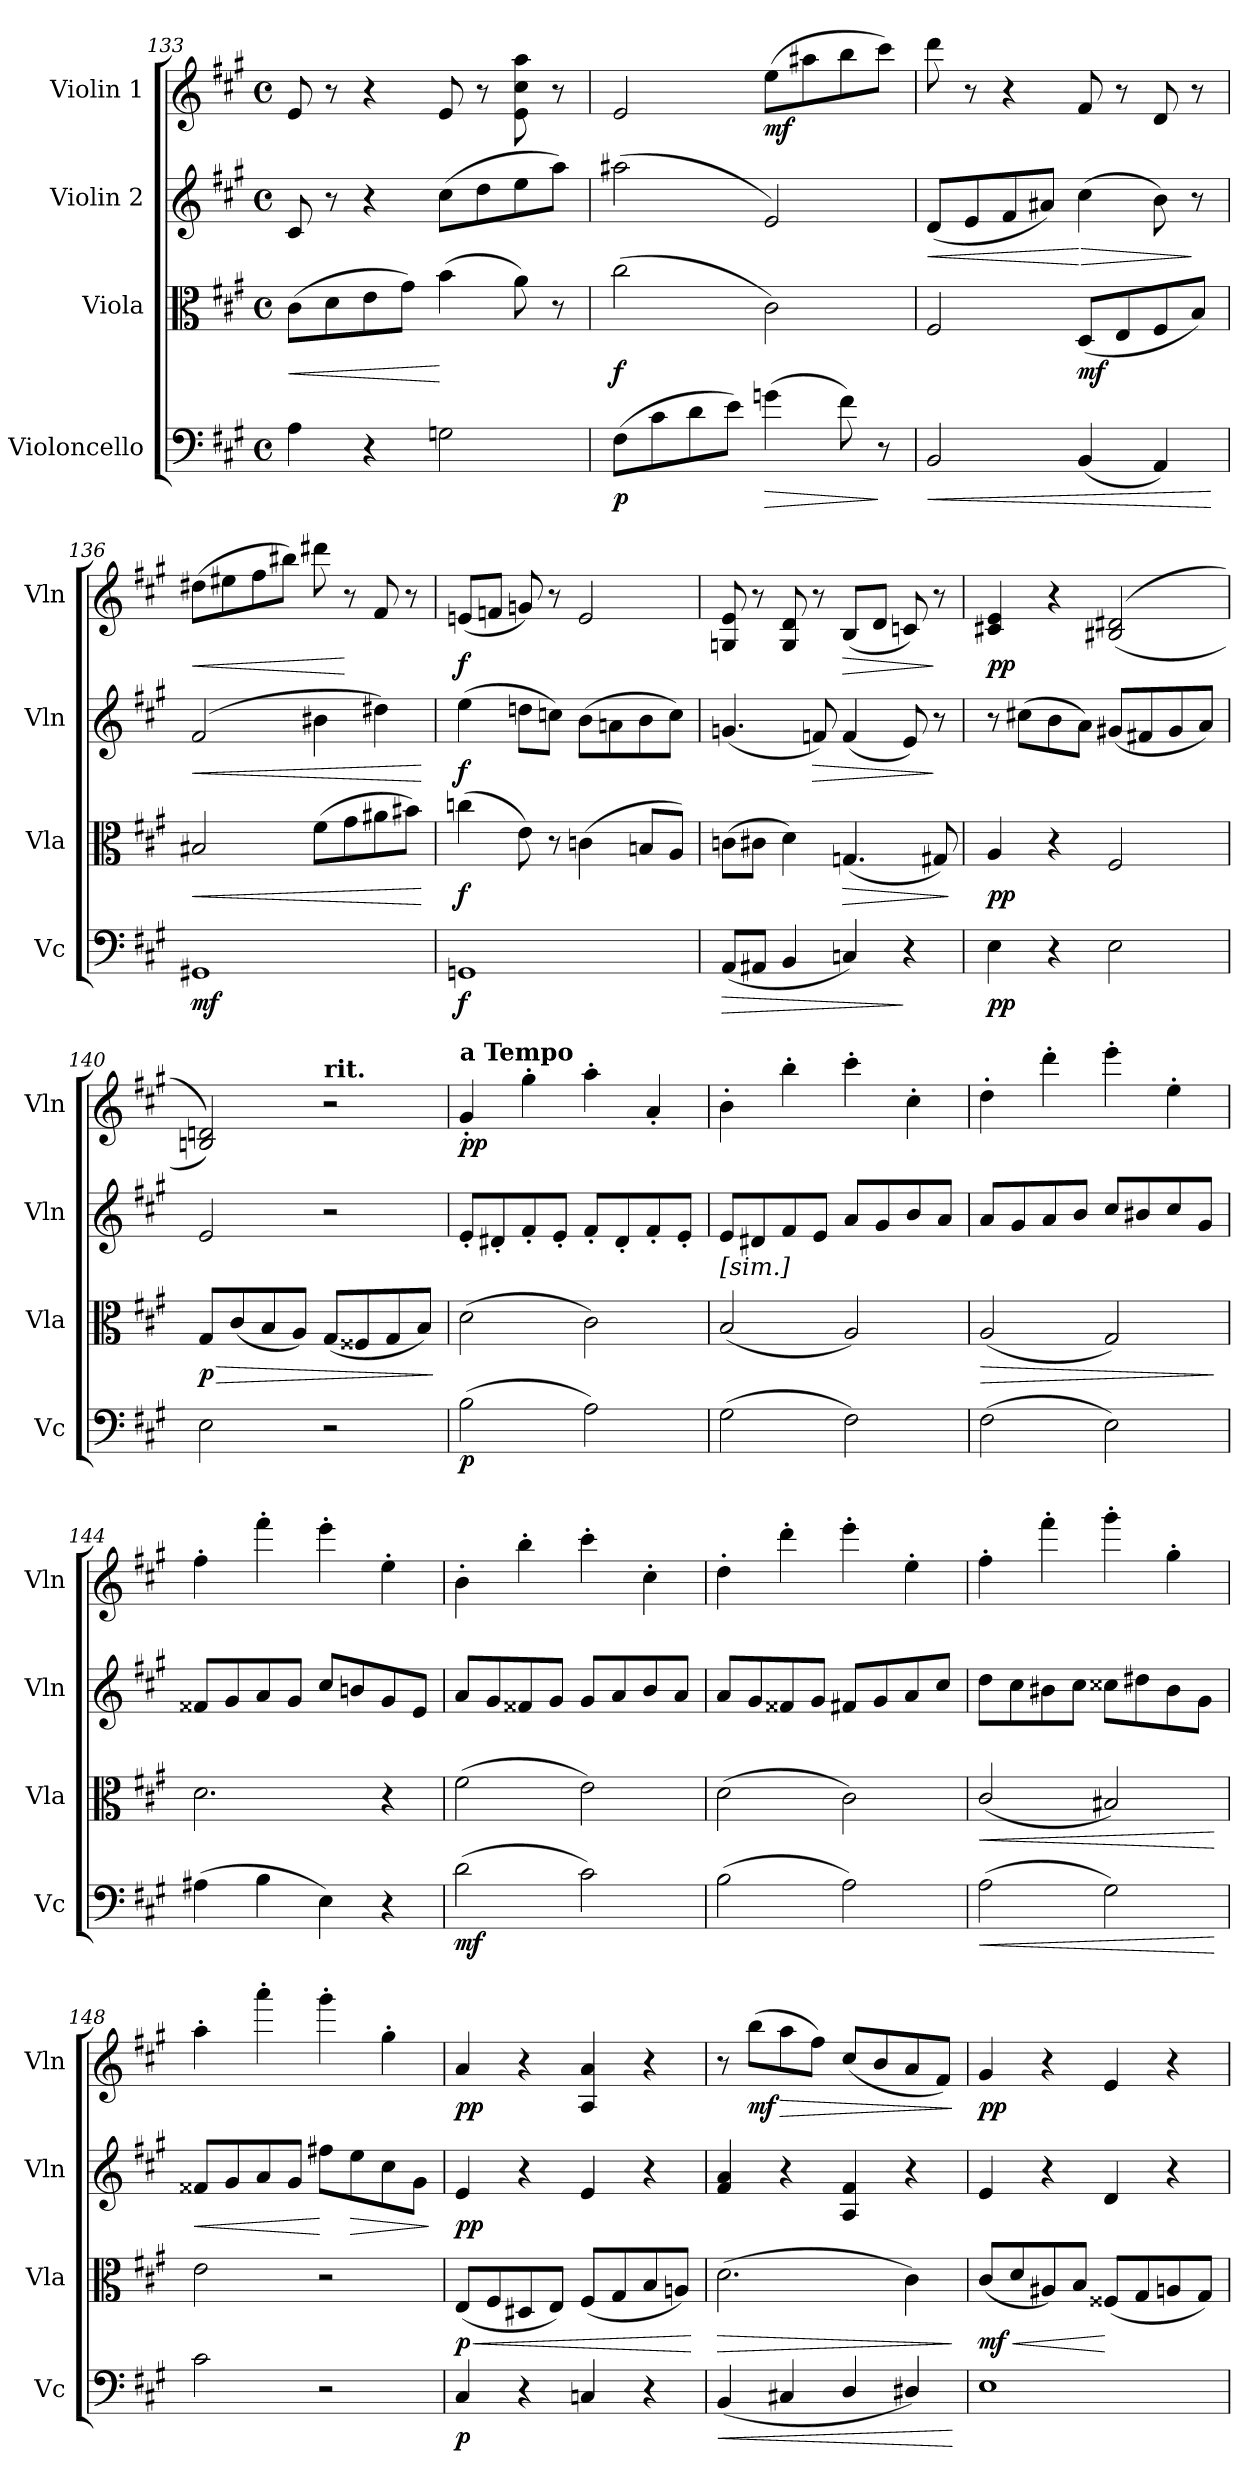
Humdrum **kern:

**kern	**dynam	**kern	**dynam	**kern	**dynam	**kern	**dynam
*part4	*part4	*part3	*part3	*part2	*part2	*part1	*part1
*staff4	*staff4	*staff3	*staff3	*staff2	*staff2	*staff1	*staff1
*I"Violoncello	*	*I"Viola	*	*I"Violin 2	*	*I"Violin 1	*
*I'Vc	*	*I'Vla	*	*I'Vln	*	*I'Vln	*
*clefF4	*	*clefC3	*	*clefG2	*	*clefG2	*
*k[f#c#g#]	*	*k[f#c#g#]	*	*k[f#c#g#]	*	*k[f#c#g#]	*
*M4/4	*	*M4/4	*	*M4/4	*	*M4/4	*
*met(c)	*	*met(c)	*	*met(c)	*	*met(c)	*
=133	=133	=133	=133	=133	=133	=133	=133
!	!	!	!LO:HP:b	!	!	!	!
4A\	.	(8c#\L	<	8c#/	.	8e/	.
.	.	8d\	.	8r	.	8r	.
4r	.	8e\	.	4r	.	4r	.
.	.	8g#\J)	.	.	.	.	.
!	!	!	!	!	!LO:DY:b	!	!
!	!	!	!	!	!LO:DY:n=1:b	!	!
2Gn\	.	(4b\	[	(>8cc#\L	p other-dynamics	8e/	.
.	.	.	.	8dd\	.	8r	.
.	.	8a\)	.	8ee\	.	8e\ 8cc#\ 8aa\	.
.	.	8r	.	8aa\J)	.	8r	.
!!LO:LB:g=z
=134	=134	=134	=134	=134	=134	=134	=134
!	!LO:DY:b	!	!LO:DY:b	!	!	!	!
(>8F#\L	p	(2cc#\	f	(>2aa#X\	.	2e/	.
8c#\	.	.	.	.	.	.	.
8d\	.	.	.	.	.	.	.
8e\J)	.	.	.	.	.	.	.
!	!LO:HP:b	!	!	!	!	!	!LO:DY:b
(>4gn\	>	2c#\)	.	2e/)	.	(>8ee\L	mf
.	.	.	.	.	.	8aa#X\	.
8f#\)	.	.	.	.	.	8bb\	.
8r	]	.	.	.	.	8ccc#\J)	.
=135	=135	=135	=135	=135	=135	=135	=135
!	!LO:HP:b	!	!	!	!LO:HP:b	!	!
2BB/	<	2F#/	.	(<8d/L	<	8ddd\	.
.	.	.	.	8e/	.	8r	.
.	.	.	.	8f#/	.	4r	.
.	.	.	.	8a#X/J)	.	.	.
!	!	!	!LO:DY:b	!	!LO:HP:n=1:b	!	!
(<4BB/	.	(8D/L	mf	(>4cc#\	[ >	8f#/	.
.	.	8E/	.	.	.	8r	.
4AA/)	.	8F#/	.	8b\)	.	8d/	.
.	.	8B/J)	.	8r	]	8r	.
.	[	.	.	.	.	.	.
=136	=136	=136	=136	=136	=136	=136	=136
!	!LO:DY:b	!	!LO:HP:b	!	!LO:HP:b	!	!LO:HP:b
1GG#X	mf	2B#X/	<	(>2f#/	<	(>8dd#X\L	<
.	.	.	.	.	.	8ee#X\	.
.	.	.	.	.	.	8ff#\	.
.	.	.	.	.	.	8bb#X\J)	.
.	.	(8f#\L	.	4b#X\	.	8ddd#X\	.
.	.	8g#\	.	.	.	8r	[
.	.	8a#X\	.	4dd#X\)	.	8f#/	.
.	.	8b#X\J)	.	.	.	8r	.
.	.	.	[	.	[	.	.
=137	=137	=137	=137	=137	=137	=137	=137
!	!LO:DY:b	!	!LO:DY:b	!	!LO:DY:b	!	!LO:DY:b
1GGn	f	(4ccn\	f	(>4ee\	f	(8en/L	f
.	.	.	.	.	.	8fn/J	.
.	.	8e\)	.	8ddn\L	.	8gn/)	.
.	.	8r	.	8ccn\J)	.	8r	.
.	.	(4cn\	.	(>8b\L	.	2e/	.
.	.	.	.	8an\	.	.	.
.	.	8Bn/L	.	8b\	.	.	.
.	.	8A/J)	.	8cc\J)	.	.	.
=138	=138	=138	=138	=138	=138	=138	=138
!	!LO:HP:b	!	!	!	!	!	!
(<8AA/L	>	(8cn\L	.	(<4.gn/	.	8Gn/ 8e/	.
8AA#X/J	.	8c#X\J	.	.	.	8r	.
4BB/	.	4d\)	.	.	.	8G/ 8d/	.
!	!	!	!	!	!LO:HP:b	!	!
.	.	.	.	8fn/)	>	8r	.
!	!	!	!LO:HP:b	!	!	!	!LO:HP:b
4Cn/)	.	(4.Gn/	>	(<4f/	.	(<8B/L	>
.	.	.	.	.	.	8d/J	.
4r	]	.	.	8e/)	.	8cn/)	.
.	.	8G#X/)	.	8r	]	8r	]
.	.	.	]	.	.	.	.
!!LO:LB:g=z
=139	=139	=139	=139	=139	=139	=139	=139
!	!LO:DY:b	!	!LO:DY:b	!	!	!	!LO:DY:b
4E\	pp	4A/	pp	8r	.	4c#X/ 4e/	pp
!	!	!	!	!	!LO:DY:b	!	!
!	!	!	!	!	!LO:DY:n=1:b	!	!
.	.	.	.	(>8cc#X\L	p other-dynamics	.	.
4r	.	4r	.	8b\	.	4r	.
.	.	.	.	8a\J)	.	.	.
2E\	.	2F#/	.	(<8g#X/L	.	(>(<2B#X/ 2d#X/	.
.	.	.	.	8f#X/	.	.	.
.	.	.	.	8g#/	.	.	.
.	.	.	.	8a/J)	.	.	.
=140	=140	=140	=140	=140	=140	=140	=140
!	!	!	!LO:HP:b	!	!	!	!
!	!	!	!LO:DY:n=1:b	!	!	!	!
2E\	.	8G#/L	> p	2e/	.	2Bn/ 2dn/))	.
.	.	(8c#/	.	.	.	.	.
.	.	8B/	.	.	.	.	.
.	.	8A/J)	.	.	.	.	.
!	!	!	!	!	!	!LO:TX:a:B:t=rit.	!
2r	.	(8G#/L	.	2r	.	2r	.
.	.	8F##X/	.	.	.	.	.
.	.	8G#/	.	.	.	.	.
.	.	8B/J)	.	.	.	.	.
.	.	.	]	.	.	.	.
!!LO:LB:g=z
=141	=141	=141	=141	=141	=141	=141	=141
!	!	!	!	!	!	!LO:TX:a:B:t=a Tempo	!
!	!LO:DY:b	!	!LO:DY:b	!	!	!	!
!	!	!	!LO:DY:n=1:b	!	!LO:DY:b	!	!
!	!	!	!	!	!LO:DY:n=1:b	!	!LO:DY:b
(>2B\	p	(2d\	mf other-dynamics	8e'/L	pp other-dynamics	4g#'/	pp
.	.	.	.	8d#X'/	.	.	.
.	.	.	.	8f#'/	.	4gg#'\	.
.	.	.	.	8e'/J	.	.	.
2A\)	.	2c#\)	.	8f#'/L	.	4aa'\	.
.	.	.	.	8d#'/	.	.	.
.	.	.	.	8f#'/	.	4a'/	.
.	.	.	.	8e'/J	.	.	.
=142	=142	=142	=142	=142	=142	=142	=142
!	!	!	!	!LO:TX:b:i:t=[sim.]	!	!	!
(>2G#\	.	(2B/	.	8e/L	.	4b'\	.
.	.	.	.	8d#X/	.	.	.
.	.	.	.	8f#/	.	4bb'\	.
.	.	.	.	8e/J	.	.	.
2F#\)	.	2A/)	.	8a/L	.	4ccc#'\	.
.	.	.	.	8g#/	.	.	.
.	.	.	.	8b/	.	4cc#'\	.
.	.	.	.	8a/J	.	.	.
=143	=143	=143	=143	=143	=143	=143	=143
!	!	!	!LO:HP:b	!	!	!	!
(>2F#\	.	(2A/	>	8a/L	.	4dd'\	.
.	.	.	.	8g#/	.	.	.
.	.	.	.	8a/	.	4ddd'\	.
.	.	.	.	8b/J	.	.	.
2E\)	.	2G#/)	.	8cc#/L	.	4eee'\	.
.	.	.	.	8b#X/	.	.	.
.	.	.	.	8cc#/	.	4ee'\	.
.	.	.	.	8g#/J	.	.	.
.	.	.	]	.	.	.	.
=144	=144	=144	=144	=144	=144	=144	=144
(>4A#X\	.	2.d\	.	8f##X/L	.	4ff#'\	.
.	.	.	.	8g#/	.	.	.
4B\	.	.	.	8a/	.	4fff#'\	.
.	.	.	.	8g#/J	.	.	.
4E\)	.	.	.	8cc#/L	.	4eee'\	.
.	.	.	.	8bn/	.	.	.
4r	.	4r	.	8g#/	.	4ee'\	.
.	.	.	.	8e/J	.	.	.
=145	=145	=145	=145	=145	=145	=145	=145
!	!LO:DY:b	!	!LO:DY:b	!	!	!	!
!	!	!	!LO:DY:n=1:b	!	!	!	!
(>2d\	mf	(>2f#\	other-dynamics f	8a/L	.	4b'\	.
.	.	.	.	8g#/	.	.	.
.	.	.	.	8f##X/	.	4bb'\	.
.	.	.	.	8g#/J	.	.	.
2c#\)	.	2e\)	.	8g#/L	.	4ccc#'\	.
.	.	.	.	8a/	.	.	.
.	.	.	.	8b/	.	4cc#'\	.
.	.	.	.	8a/J	.	.	.
!!LO:LB:g=z
=146	=146	=146	=146	=146	=146	=146	=146
(>2B\	.	(2d\	.	8a/L	.	4dd'\	.
.	.	.	.	8g#/	.	.	.
.	.	.	.	8f##X/	.	4ddd'\	.
.	.	.	.	8g#/J	.	.	.
2A\)	.	2c#\)	.	8f#X/L	.	4eee'\	.
.	.	.	.	8g#/	.	.	.
.	.	.	.	8a/	.	4ee'\	.
.	.	.	.	8cc#/J	.	.	.
=147	=147	=147	=147	=147	=147	=147	=147
!	!LO:HP:b	!	!LO:HP:b	!	!	!	!
(2A\	<	(2c#/	<	8dd\L	.	4ff#'\	.
.	.	.	.	8cc#\	.	.	.
.	.	.	.	8b#X\	.	4fff#'\	.
.	.	.	.	8cc#\J	.	.	.
2G#\)	.	2B#X/)	.	8cc##X\L	.	4ggg#'\	.
.	.	.	.	8dd#X\	.	.	.
.	.	.	.	8b#\	.	4gg#'\	.
.	.	.	.	8g#\J	.	.	.
.	[	.	[	.	.	.	.
=148	=148	=148	=148	=148	=148	=148	=148
!	!	!	!	!	!LO:HP:b	!	!LO:DY:b
!	!	!	!	!	!	!	!LO:DY:n=1:b
2c#\	.	2e\	.	8f##X/L	<	4aa'\	pp other-dynamics
.	.	.	.	8g#/	.	.	.
.	.	.	.	8a/	.	4aaa'\	.
.	.	.	.	8g#/J	.	.	.
2r	.	2r	.	8ff#X\L	[	4ggg#'\	.
!	!	!	!	!	!LO:HP:b	!	!
.	.	.	.	8ee\	>	.	.
.	.	.	.	8cc#\	.	4gg#'\	.
.	.	.	.	8g#\J	.	.	.
.	.	.	.	.	]	.	.
!!LO:LB:g=z
=149	=149	=149	=149	=149	=149	=149	=149
!	!LO:DY:b	!	!LO:HP:b	!	!	!	!
!	!	!	!LO:DY:n=1:b	!	!LO:DY:b	!	!LO:DY:b
4C#/	p	(<8E/L	< p	4e/	pp	4a/	pp
.	.	8F#/	.	.	.	.	.
4r	.	8D#X/	.	4r	.	4r	.
.	.	8E/J)	.	.	.	.	.
4Cn/	.	(<8F#/L	.	4e/	.	4A/ 4a/	.
.	.	8G#/	.	.	.	.	.
4r	.	8B/	.	4r	.	4r	.
.	.	8An/J)	.	.	.	.	.
.	.	.	[	.	.	.	.
=150	=150	=150	=150	=150	=150	=150	=150
!	!LO:HP:b	!	!LO:HP:b	!	!	!	!
(<4BB/	<	(2.d\	>	4f#/ 4a/	.	8r	.
!	!	!	!	!	!	!	!LO:DY:b
.	.	.	.	.	.	(>8bb\L	mf
!	!	!	!	!	!	!	!LO:HP:b
4C#X/	.	.	.	4r	.	8aa\	>
.	.	.	.	.	.	8ff#\J)	.
4D/	.	.	.	4A/ 4f#/	.	(>8cc#/L	.
.	.	.	.	.	.	8b/	.
4D#X/)	.	4c#\)	.	4r	.	8a/	.
.	.	.	.	.	.	8f#/J)	.
.	[	.	]	.	.	.	]
=151	=151	=151	=151	=151	=151	=151	=151
!	!	!	!LO:HP:b	!	!	!	!
!	!	!	!LO:DY:n=1:b	!	!	!	!LO:DY:b
1E	.	(<8c#/L	< mf	4e/	.	4g#/	pp
.	.	8d/	.	.	.	.	.
.	.	8A#X/)	.	4r	.	4r	.
.	.	8B/J	.	.	.	.	.
.	.	(<8F##X/L	[	4d/	.	4e/	.
.	.	8G#/	.	.	.	.	.
.	.	8An/	.	4r	.	4r	.
.	.	8G#/J)	.	.	.	.	.
=	=	=	=	=	=	=	=
*-	*-	*-	*-	*-	*-	*-	*-
